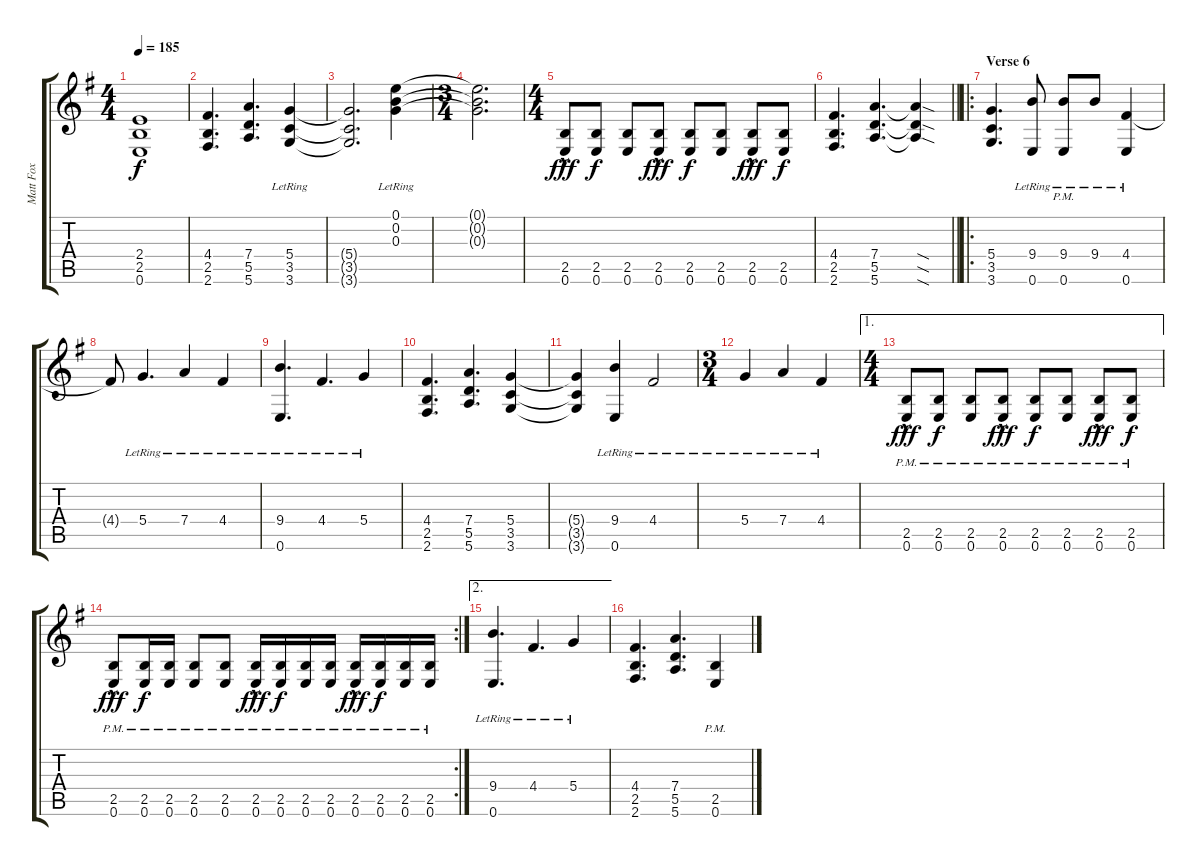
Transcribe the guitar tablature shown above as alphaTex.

\track ("Matt Fox" "Matt Fox") {instrument distortionguitar}
\staff {score tabs}
\tuning (E4 B3 G3 D3 A2 E2) {hide}
\ts (4 4)
\tempo 185
\clef g2
\ks g
(2.4{t} 2.5{t} 0.6{t}).1{dy f} |
(4.4 2.5 2.6).4{d} (7.4 5.5 5.6).4{d} (5.4{lr} 3.5{lr} 3.6{lr}).4 |
(5.4{t} 3.5{t} 3.6{t}).2{d} (0.1{lr} 0.2{lr} 0.3{lr}).4 |
\ts (3 4)
(0.1{t} 0.2{t} 0.3{t}).2{d} |
\ts (4 4)
(2.5{hac} 0.6{hac}).8{dy fff} (2.5 0.6).8{dy f} (2.5 0.6).8 (2.5{hac} 0.6{hac}).8{dy fff} (2.5 0.6).8{dy f} (2.5 0.6).8 (2.5{hac} 0.6{hac}).8{dy fff} (2.5 0.6).8{dy f} |
\barLineRight lightlight
(4.4 2.5 2.6).4{d} (7.4 5.5 5.6).4{d} (7.4{sod t} 5.5{sod t} 5.6{sod t}).4 |
\ro
\section ("" "Verse 6")
(5.4 3.5 3.6).4{d} (9.4{lr} 0.6{lr}).8 (9.4{pm lr} 0.6{pm lr}).8 9.4{lr}.8 (4.4{lr} 0.6{lr}).4 |
4.4{t}.8 5.4{lr}.4{d} 7.4{lr}.4 4.4{lr}.4 |
(9.4{lr} 0.6{lr}).4{d} 4.4{lr}.4{d} 5.4{lr}.4 |
(4.4 2.5 2.6).4{d} (7.4 5.5 5.6).4{d} (5.4 3.5 3.6).4 |
(5.4{t} 3.5{t} 3.6{t}).4 (9.4{lr} 0.6{lr}).4 4.4{lr}.2 |
\ts (3 4)
5.4{lr}.4 7.4{lr}.4 4.4{lr}.4 |
\ae 1
\ts (4 4)
(2.5{hac pm} 0.6{hac pm}).8{dy fff} (2.5{pm} 0.6{pm}).8{dy f} (2.5{pm} 0.6{pm}).8 (2.5{hac pm} 0.6{hac pm}).8{dy fff} (2.5{pm} 0.6{pm}).8{dy f} (2.5{pm} 0.6{pm}).8 (2.5{hac pm} 0.6{hac pm}).8{dy fff} (2.5{pm} 0.6{pm}).8{dy f} |
\rc 2
(2.5{hac pm} 0.6{hac pm}).8{dy fff} (2.5{pm} 0.6{pm}).16{dy f} (2.5{pm} 0.6{pm}).16 (2.5{pm} 0.6{pm}).8 (2.5{pm} 0.6{pm}).8 (2.5{hac pm} 0.6{hac pm}).16{dy fff} (2.5{pm} 0.6{pm}).16{dy f} (2.5{pm} 0.6{pm}).16 (2.5{pm} 0.6{pm}).16 (2.5{hac pm} 0.6{hac pm}).16{dy fff} (2.5{pm} 0.6{pm}).16{dy f} (2.5{pm} 0.6{pm}).16 (2.5{pm} 0.6{pm}).16 |
\ae 2
(9.4{lr} 0.6{lr}).4{d} 4.4{lr}.4{d} 5.4{lr}.4 |
(4.4 2.5 2.6).4{d} (7.4 5.5 5.6).4{d} (2.5{pm} 0.6{pm}).4
